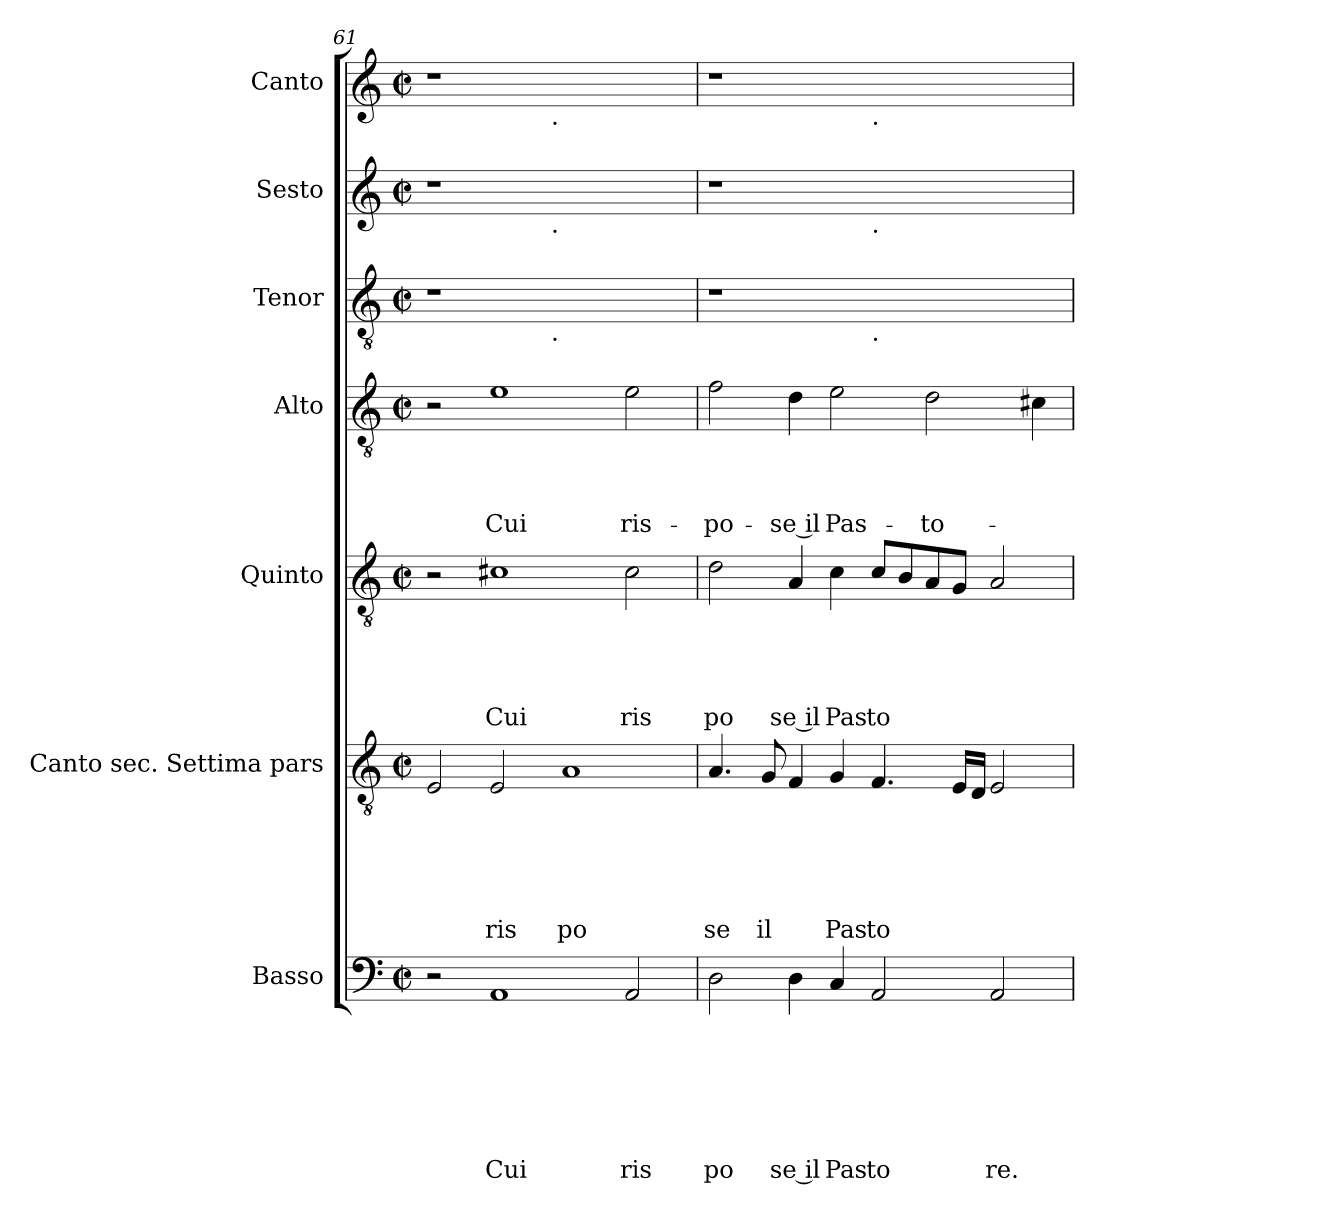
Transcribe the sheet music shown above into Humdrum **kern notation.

**kern	**text	**text	**text	**text	**text	**text	**text	**kern	**text	**text	**text	**text	**text	**text	**kern	**text	**text	**text	**text	**text	**kern	**text	**text	**text	**text	**kern	**kern	**kern
*part7	*part7	*part7	*part7	*part7	*part7	*part7	*part7	*part6	*part6	*part6	*part6	*part6	*part6	*part6	*part5	*part5	*part5	*part5	*part5	*part5	*part4	*part4	*part4	*part4	*part4	*part3	*part2	*part1
*staff7	*staff7	*staff7	*staff7	*staff7	*staff7	*staff7	*staff7	*staff6	*staff6	*staff6	*staff6	*staff6	*staff6	*staff6	*staff5	*staff5	*staff5	*staff5	*staff5	*staff5	*staff4	*staff4	*staff4	*staff4	*staff4	*staff3	*staff2	*staff1
*I"Basso	*	*	*	*	*	*	*	*I"Canto sec. Settima pars	*	*	*	*	*	*	*I"Quinto	*	*	*	*	*	*I"Alto	*	*	*	*	*I"Tenor	*I"Sesto	*I"Canto
*	*	*	*	*	*	*	*	*	*	*	*	*	*	*	*I'Quinto	*	*	*	*	*	*I'Alto	*	*	*	*	*I'Tenor	*I'Sesto	*I'Canto
!!LO:LB:g=z
*clefF4	*	*	*	*	*	*	*	*clefGv2	*	*	*	*	*	*	*clefGv2	*	*	*	*	*	*clefGv2	*	*	*	*	*clefGv2	*clefG2	*clefG2
*k[]	*	*	*	*	*	*	*	*k[]	*	*	*	*	*	*	*k[]	*	*	*	*	*	*k[]	*	*	*	*	*k[]	*k[]	*k[]
*C:	*	*	*	*	*	*	*	*C:	*	*	*	*	*	*	*C:	*	*	*	*	*	*C:	*	*	*	*	*C:	*C:	*C:
*M2/2	*	*	*	*	*	*	*	*M2/2	*	*	*	*	*	*	*M2/2	*	*	*	*	*	*M2/2	*	*	*	*	*M2/2	*M2/2	*M2/2
*met(c|)	*	*	*	*	*	*	*	*met(c|)	*	*	*	*	*	*	*met(c|)	*	*	*	*	*	*met(c|)	*	*	*	*	*met(c|)	*met(c|)	*met(c|)
=61	=61	=61	=61	=61	=61	=61	=61	=61	=61	=61	=61	=61	=61	=61	=61	=61	=61	=61	=61	=61	=61	=61	=61	=61	=61	=61	=61	=61
*	*	*	*	*	*	*	*	*	*	*	*	*	*	*	*	*	*	*	*	*	*	*	*	*	*	*^	*^	*^
2r	.	.	.	.	.	.	.	2E/	.	.	.	.	.	.	2r	.	.	.	.	.	2r	.	.	.	.	1r	2ryy	1r	2ryy	1r	2ryy
!	!	!	!	!	!	!	!LO:LY:b	!	!	!	!	!	!	!LO:LY:b	!	!	!	!	!	!LO:LY:b	!	!	!	!	!LO:LY:b	!	!	!	!	!	!
1AA	.	.	.	.	.	.	Cui	2E/	.	.	.	.	.	ris	1c#X	.	.	.	.	Cui	1e	.	.	.	Cui	.	4...ryy	.	4...ryy	.	4...ryy
!	!	!	!	!	!	!	!	!	!	!	!	!	!	!	!	!	!	!	!	!	!	!	!	!	!	!	!	!	!	!	!LO:TX:b:t=.
!	!	!	!	!	!	!	!	!	!	!	!	!	!	!	!	!	!	!	!	!	!	!	!	!	!	!	!	!	!LO:TX:b:t=.	!	!
!	!	!	!	!	!	!	!	!	!	!	!	!	!	!	!	!	!	!	!	!	!	!	!	!	!	!	!LO:TX:b:t=.	!	!	!	!
.	.	.	.	.	.	.	.	.	.	.	.	.	.	.	.	.	.	.	.	.	.	.	.	.	.	.	1ryy	.	1ryy	.	1ryy
!	!	!	!	!	!	!	!	!	!	!	!	!	!	!LO:LY:b	!	!	!	!	!	!	!	!	!	!	!	!	!	!	!	!	!
.	.	.	.	.	.	.	.	1A	.	.	.	.	.	po	.	.	.	.	.	.	.	.	.	.	.	1ryy	.	1ryy	.	1ryy	.
!	!	!	!	!	!	!	!LO:LY:b	!	!	!	!	!	!	!	!	!	!	!	!	!LO:LY:b	!	!	!	!	!LO:LY:b	!	!	!	!	!	!
2AA/	.	.	.	.	.	.	ris	.	.	.	.	.	.	.	2c#\	.	.	.	.	ris	2e\	.	.	.	ris-	.	.	.	.	.	.
.	.	.	.	.	.	.	.	.	.	.	.	.	.	.	.	.	.	.	.	.	.	.	.	.	.	.	32ryy	.	32ryy	.	32ryy
=62	=62	=62	=62	=62	=62	=62	=62	=62	=62	=62	=62	=62	=62	=62	=62	=62	=62	=62	=62	=62	=62	=62	=62	=62	=62	=62	=62	=62	=62	=62	=62
!	!	!	!	!	!	!	!LO:LY:b	!	!	!	!	!	!	!LO:LY:b	!	!	!	!	!	!LO:LY:b	!	!	!	!	!LO:LY:b	!	!	!	!	!	!
*	*	*	*	*	*	*	*	*	*	*	*	*	*	*	*	*	*	*	*	*	*	*	*	*	*	*v	*v	*	*	*v	*v
*	*	*	*	*	*	*	*	*	*	*	*	*	*	*	*	*	*	*	*	*	*	*	*	*	*	*	*v	*v	*
2D\	.	.	.	.	.	.	po	4.A/	.	.	.	.	.	se	2d\	.	.	.	.	po	2f\	.	.	.	-po-	1r	1r	1r
!	!	!	!	!	!	!	!	!	!	!	!	!	!	!LO:LY:b:rj	!	!	!	!	!	!	!	!	!	!	!	!	!	!
.	.	.	.	.	.	.	.	8G/	.	.	.	.	.	il	.	.	.	.	.	.	.	.	.	.	.	.	.	.
!	!	!	!	!	!	!	!LO:LY:b:rj	!	!	!	!	!	!	!	!	!	!	!	!	!LO:LY:b:rj	!	!	!	!	!LO:LY:b:rj	!	!	!
4D\	.	.	.	.	.	.	se il	4F/	.	.	.	.	.	.	4A/	.	.	.	.	se il	4d\	.	.	.	-se il	.	.	.
!	!	!	!	!	!	!	!LO:LY:b	!	!	!	!	!	!	!LO:LY:b	!	!	!	!	!	!LO:LY:b	!	!	!	!	!LO:LY:b	!	!	!
4C/	.	.	.	.	.	.	Pas	4G/	.	.	.	.	.	Pas	4c\	.	.	.	.	Pas	2e\	.	.	.	Pas-	.	.	.
!	!	!	!	!	!	!	!	!	!	!	!	!	!	!	!	!	!	!	!	!	!	!	!	!	!	!	!	!LO:TX:b:t=.
!	!	!	!	!	!	!	!	!	!	!	!	!	!	!	!	!	!	!	!	!	!	!	!	!	!	!	!LO:TX:b:t=.	!
!	!	!	!	!	!	!	!	!	!	!	!	!	!	!	!	!	!	!	!	!	!	!	!	!	!	!LO:TX:b:t=.	!	!
!	!	!	!	!	!	!	!LO:LY:b	!	!	!	!	!	!	!LO:LY:b	!	!	!	!	!	!LO:LY:b	!	!	!	!	!	!	!	!
2AA/	.	.	.	.	.	.	to	4.F/	.	.	.	.	.	to	8c/L	.	.	.	.	to	.	.	.	.	.	1ryy	1ryy	1ryy
.	.	.	.	.	.	.	.	.	.	.	.	.	.	.	8B/	.	.	.	.	.	.	.	.	.	.	.	.	.
!	!	!	!	!	!	!	!	!	!	!	!	!	!	!	!	!	!	!	!	!	!	!	!	!	!LO:LY:b	!	!	!
.	.	.	.	.	.	.	.	.	.	.	.	.	.	.	8A/	.	.	.	.	.	2d\	.	.	.	-to-	.	.	.
.	.	.	.	.	.	.	.	16E/LL	.	.	.	.	.	.	8G/J	.	.	.	.	.	.	.	.	.	.	.	.	.
.	.	.	.	.	.	.	.	16D/JJ	.	.	.	.	.	.	.	.	.	.	.	.	.	.	.	.	.	.	.	.
!	!	!	!	!	!	!	!LO:LY:b	!	!	!	!	!	!	!	!	!	!	!	!	!	!	!	!	!	!	!	!	!
2AA/	.	.	.	.	.	.	re.	2E/	.	.	.	.	.	.	2A/	.	.	.	.	.	.	.	.	.	.	.	.	.
.	.	.	.	.	.	.	.	.	.	.	.	.	.	.	.	.	.	.	.	.	4c#\	.	.	.	.	.	.	.
=	=	=	=	=	=	=	=	=	=	=	=	=	=	=	=	=	=	=	=	=	=	=	=	=	=	=	=	=
*-	*-	*-	*-	*-	*-	*-	*-	*-	*-	*-	*-	*-	*-	*-	*-	*-	*-	*-	*-	*-	*-	*-	*-	*-	*-	*-	*-	*-
